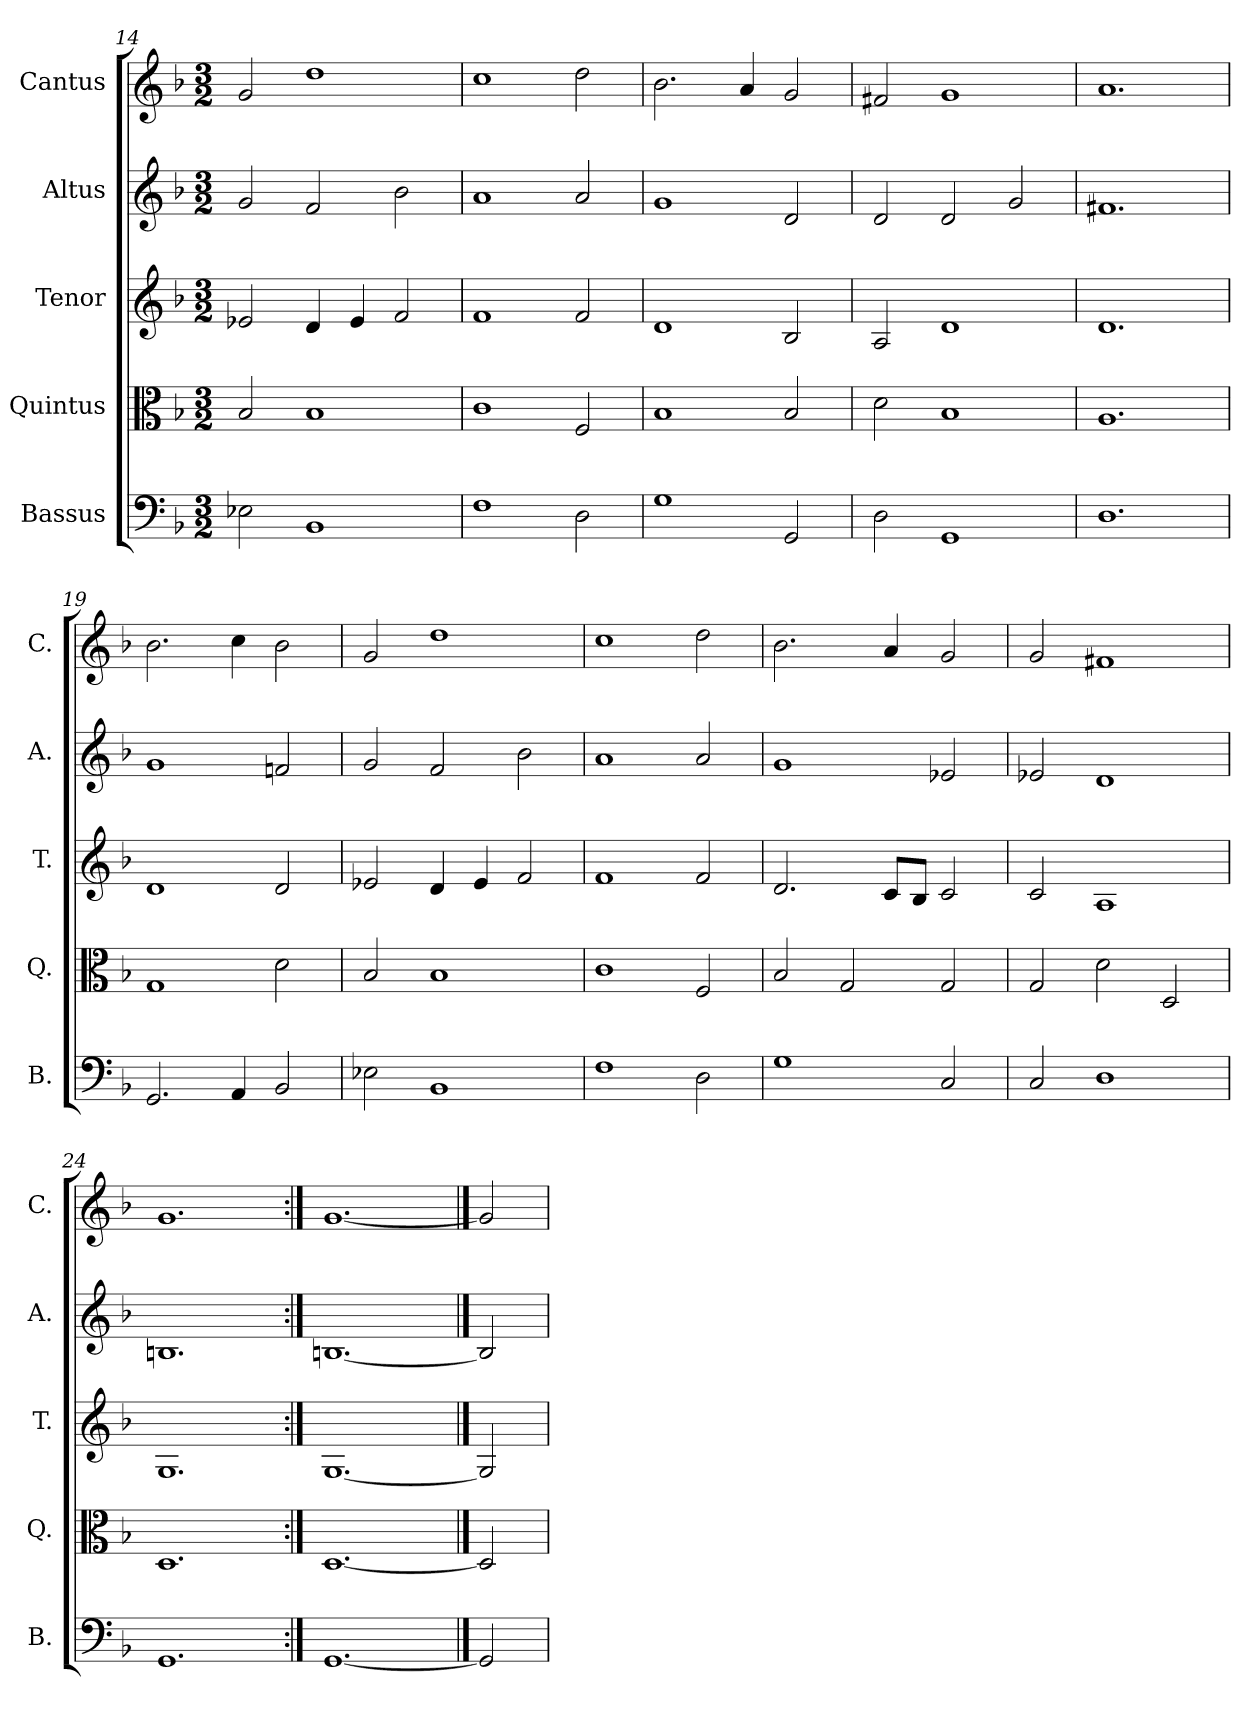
**kern	**kern	**kern	**kern	**kern
*part5	*part4	*part3	*part2	*part1
*staff5	*staff4	*staff3	*staff2	*staff1
*I"Bassus	*I"Quintus	*I"Tenor	*I"Altus	*I"Cantus
*I'B.	*I'Q.	*I'T.	*I'A.	*I'C.
*clefF4	*clefC3	*clefG2	*clefG2	*clefG2
*k[b-]	*k[b-]	*k[b-]	*k[b-]	*k[b-]
*F:	*F:	*F:	*F:	*F:
*M3/2	*M3/2	*M3/2	*M3/2	*M3/2
=14	=14	=14	=14	=14
2E-X\	2B-/	2e-X/	2g/	2g/
1BB-	1B-	4d/	2f/	1dd
.	.	4e-/	.	.
.	.	2f/	2b-\	.
!!LO:LB:g=z
=15	=15	=15	=15	=15
1F	1c	1f	1a	1cc
2D\	2F/	2f/	2a/	2dd\
=16	=16	=16	=16	=16
1G	1B-	1d	1g	2.b-\
.	.	.	.	4a/
2GG/	2B-/	2B-/	2d/	2g/
=17	=17	=17	=17	=17
2D\	2d\	2A/	2d/	2f#X/
1GG	1B-	1d	2d/	1g
.	.	.	2g/	.
!!LO:LB:g=z
=18	=18	=18	=18	=18
1.D	1.A	1.d	1.f#X	1.a
!!LO:PB:g=z
=19	=19	=19	=19	=19
2.GG/	1G	1d	1g	2.b-\
4AA/	.	.	.	4cc\
2BB-/	2d\	2d/	2fn/	2b-\
!!LO:PB:g=z
=20	=20	=20	=20	=20
2E-X\	2B-/	2e-X/	2g/	2g/
1BB-	1B-	4d/	2f/	1dd
.	.	4e-/	.	.
.	.	2f/	2b-\	.
=21	=21	=21	=21	=21
1F	1c	1f	1a	1cc
2D\	2F/	2f/	2a/	2dd\
=22	=22	=22	=22	=22
1G	2B-/	2.d/	1g	2.b-\
.	2G/	.	.	.
.	.	8c/L	.	4a/
.	.	8B-/J	.	.
2C/	2G/	2c/	2e-X/	2g/
!!LO:LB:g=z
=23	=23	=23	=23	=23
2C/	2G/	2c/	2e-/	2g/
1D	2d\	1A	1d	1f#X
.	2D/	.	.	.
=24	=24	=24	=24	=24
1.GG	1.D	1.G	1.Bn	1.g
=25:|!	=25:|!	=25:|!	=25:|!	=25:|!
[1.GG	[1.D	[1.G	[1.Bn	[1.g
==26	==26	==26	==26	==26
2GG]	2D]	2G]	2B]	2g]
=	=	=	=	=
*-	*-	*-	*-	*-
